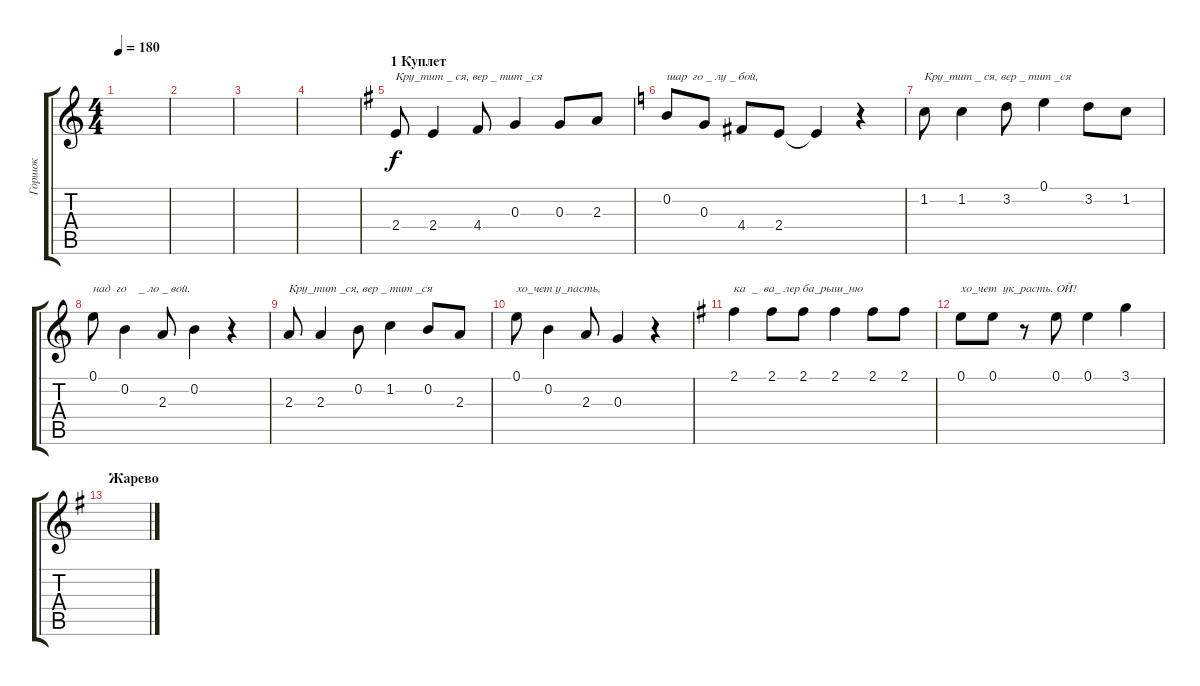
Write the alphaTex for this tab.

\track ("Горшок" "Горшок") {instrument overdrivenguitar}
\staff {score tabs}
\tuning (E4 B3 G3 D3 A2 E2) {hide}
\ts (4 4)
\tempo 180
\clef g2
\ks c
|
|
|
|
\section ("" "1 Куплет")
\ks g
2.4.8{txt "Кру_тит _ ся, вер _ тит _ся"} 2.4.4 4.4.8 0.3.4 0.3.8 2.3.8 |
\ks c
0.2.8{txt "шар  го _ лу _ бой,"} 0.3.8 4.4.8 2.4.8 2.4{t}.4 r.4 |
1.2.8{txt "Кру_тит _ ся, вер _ тит _ся"} 1.2.4 3.2.8 0.1.4 3.2.8 1.2.8 |
0.1.8{txt "над  го    _ ло _ вой."} 0.2.4 2.3.8 0.2.4 r.4 |
2.3.8{txt "Кру_тит _ся, вер _ тит _ся"} 2.3.4 0.2.8 1.2.4 0.2.8 2.3.8 |
0.1.8{txt "хо_чет у_пасть,"} 0.2.4 2.3.8 0.3.4 r.4 |
\ks g
2.1.4{txt "ка  _  ва_ лер ба_рыш_ню"} 2.1.8 2.1.8 2.1.4 2.1.8 2.1.8 |
0.1.8{txt "хо_чет  ук_расть. ОЙ!"} 0.1.8 r.8 0.1.8 0.1.4 3.1.4 |
\section ("" "Жарево")
